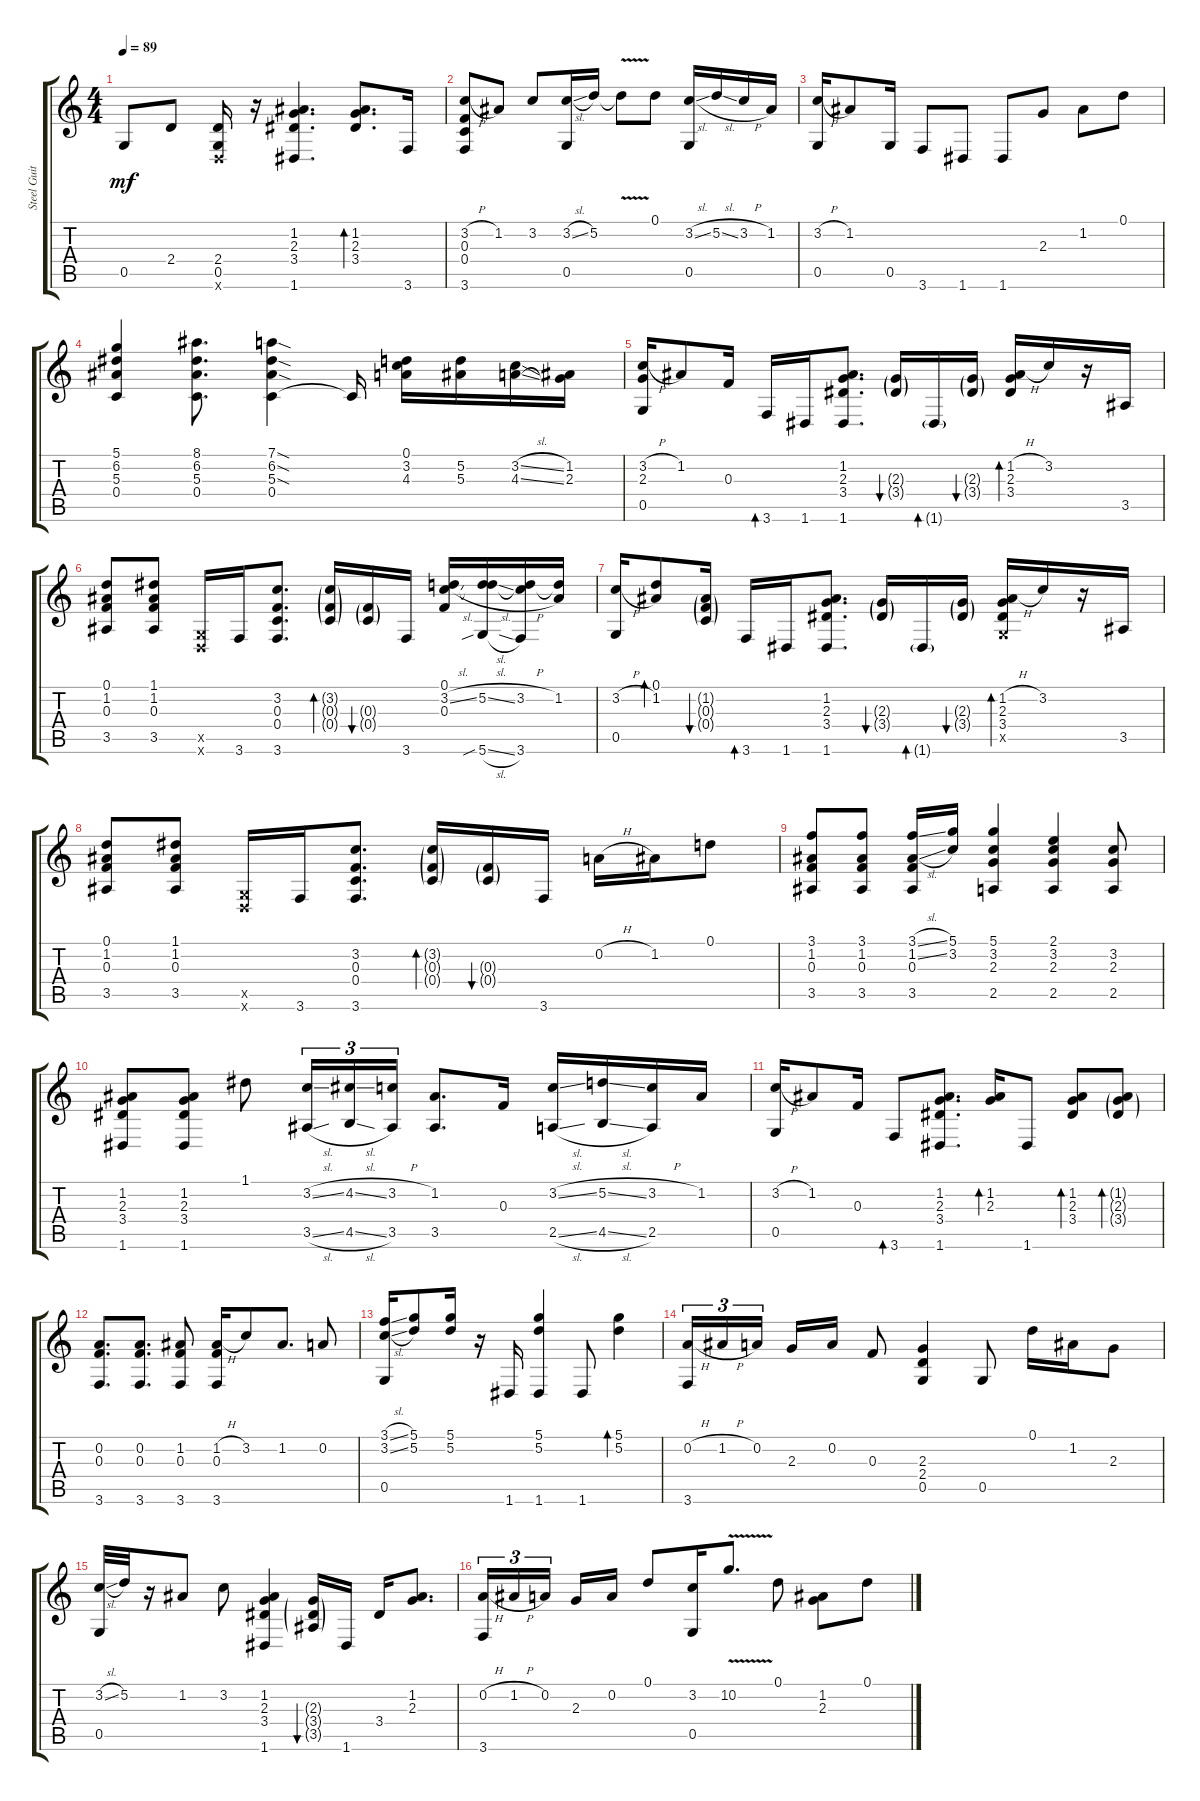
\track ("Steel Guitar" "Steel Guit") {instrument acousticguitarsteel}
\staff {score tabs}
\tuning (D4 A3 F3 C3 G2 D2) {hide}
\ts (4 4)
\tempo 89
\clef g2
\ks c
0.5.8{dy mf} 2.4.8 (2.4 0.5 0.6{x}).16 r.16 (1.2 2.3 3.4 1.6).4{d} (1.2 2.3 3.4).8{d bd 30} 3.6.16 |
(3.2{h} 0.3 0.4 3.6).8 1.2.8 3.2.8 (3.2{sl} 0.5).16 5.2.16 5.2{v t}.8 0.1.8 (3.2{sl} 0.5).16 5.2{sl}.16 3.2{h}.16 1.2.16 |
(3.2{h} 0.5).16 1.2.8 0.5.16 3.6.8 1.6.8 1.6.8 2.3.8 1.2.8 0.1.8 |
(5.1 6.2 5.3 0.4).4 (8.1 6.2 5.3 0.4).8{d} (7.1{sod} 6.2{sod} 5.3{sod} 0.4).4 0.4{t}.16 (0.1 3.2 4.3).16 (5.2 5.3).16 (3.2{sl} 4.3{sl}).16 (1.2 2.3).16 |
(3.2{h} 2.3 0.5).16 1.2.8 0.3.16 3.6.16{bd 30} 1.6.16 (1.2 2.3 3.4 1.6).8{d} (2.3{g} 3.4{g}).16{bu 30} 1.6{g}.16{bd 30} (2.3{g} 3.4{g}).16{bu 30} (1.2{h} 2.3 3.4).16{bd 30} 3.2.16 r.16 3.5.16 |
(0.1 1.2 0.3 3.5).8 (1.1 1.2 0.3 3.5).8 (0.5{x} 0.6{x}).16 3.6.16 (3.2 0.3 0.4 3.6).8{d} (3.2{g} 0.3{g} 0.4{g}).16{bd 30} (0.3{g} 0.4{g}).16{bu 30} 3.6.16 (0.1 3.2{sl} 0.3).16 (0.1{t} 5.2{sl} 5.6{sib sl}).16 (0.1{t} 3.2{h} 3.6).16 (0.1{t} 1.2).16 |
(3.2{h} 0.5).16 (0.1 1.2).8{bd 30} (1.2{g} 0.3{g} 0.4{g}).16{bu 30} 3.6.16{bd 30} 1.6.16 (1.2 2.3 3.4 1.6).8{d} (2.3{g} 3.4{g}).16{bu 30} 1.6{g}.16{bd 30} (2.3{g} 3.4{g}).16{bu 30} (1.2{h} 2.3 3.4 0.5{x}).16{bd 30} 3.2.16 r.16 3.5.16 |
(0.1 1.2 0.3 3.5).8 (1.1 1.2 0.3 3.5).8 (0.5{x} 0.6{x}).16 3.6.16 (3.2 0.3 0.4 3.6).8{d} (3.2{g} 0.3{g} 0.4{g}).16{bd 30} (0.3{g} 0.4{g}).16{bu 30} 3.6.16 0.2{h}.16 1.2.16 0.1.8 |
(3.1 1.2 0.3 3.5).8 (3.1 1.2 0.3 3.5).8 (3.1{sl} 1.2{sl} 0.3 3.5).16 (5.1 3.2).16 (5.1 3.2 2.3 2.5).4 (2.1 3.2 2.3 2.5).4 (3.2 2.3 2.5).8 |
(1.2 2.3 3.4 1.6).8 (1.2 2.3 3.4 1.6).8 1.1.8 (3.2{sl} 3.5{sl}).16{tu (3 2)} (4.2{sl} 4.5{sl}).16{tu (3 2)} (3.2{h} 3.5).16{tu (3 2)} (1.2 3.5).8{d} 0.3.16 (3.2{sl} 2.5{sl}).16 (5.2{sl} 4.5{sl}).16 (3.2{h} 2.5).16 1.2.16 |
(3.2{h} 0.5).16 1.2.8 0.3.16 3.6.8{bd 30} (1.2 2.3 3.4 1.6).8{d} (1.2 2.3).16{bd 30} 1.6.8 (1.2 2.3 3.4).8{bd 30} (1.2{g} 2.3{g} 3.4{g}).8{bd 30} |
(0.2 0.3 3.6).8{d} (0.2 0.3 3.6).8{d} (1.2 0.3 3.6).8 (1.2{h} 0.3 3.6).16 3.2.8 1.2.8{d} 0.2.8 |
(3.1{sl} 3.2{sl} 0.5).16 (5.1 5.2).8 (5.1 5.2).16 r.16 1.6.16 (5.1 5.2 1.6).4 1.6.8 (5.1 5.2).4{bd 30} |
(0.2{h} 3.6).16{tu (3 2)} 1.2{h}.16{tu (3 2)} 0.2.16{tu (3 2)} 2.3.16 0.2.16 0.3.8 (2.3 2.4 0.5).4 0.5.8 0.1.16 1.2.16 2.3.8 |
(3.2{sl} 0.5).32 5.2.32 r.16 1.2.8 3.2.8 (1.2 2.3 3.4 1.6).4 (2.3{g} 3.4{g} 3.5{g}).16{bu 30} 1.6.16 3.4.16 (1.2 2.3).8{d} |
(0.2{h} 3.6).16{tu (3 2)} 1.2{h}.16{tu (3 2)} 0.2.16{tu (3 2)} 2.3.16 0.2.16 0.1.8 (3.2 0.5).16 10.2{v}.8{d} 0.1.8 (1.2 2.3).8 0.1.8
